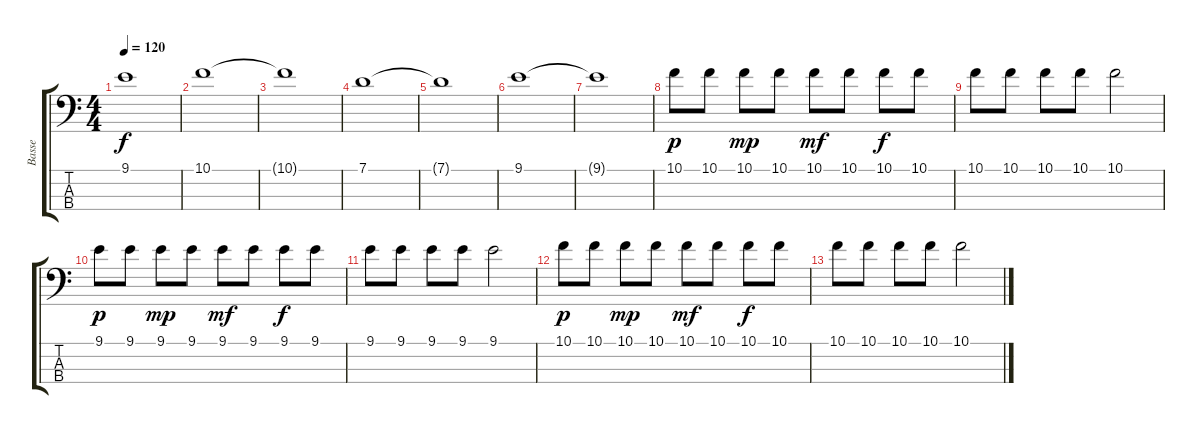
\track ("Basse" "Basse") {instrument electricbassfinger}
\staff {score tabs}
\tuning (G2 D2 A1 E1) {hide}
\ts (4 4)
\tempo 120
\clef f4
\ks c
9.1{t}.1{dy f} |
10.1.1 |
10.1{t}.1 |
7.1.1 |
7.1{t}.1 |
9.1.1 |
9.1{t}.1 |
10.1.8{dy p} 10.1.8 10.1.8{dy mp} 10.1.8 10.1.8{dy mf} 10.1.8 10.1.8{dy f} 10.1.8 |
10.1.8 10.1.8 10.1.8 10.1.8 10.1.2 |
9.1.8{dy p} 9.1.8 9.1.8{dy mp} 9.1.8 9.1.8{dy mf} 9.1.8 9.1.8{dy f} 9.1.8 |
9.1.8 9.1.8 9.1.8 9.1.8 9.1.2 |
10.1.8{dy p} 10.1.8 10.1.8{dy mp} 10.1.8 10.1.8{dy mf} 10.1.8 10.1.8{dy f} 10.1.8 |
10.1.8 10.1.8 10.1.8 10.1.8 10.1.2
